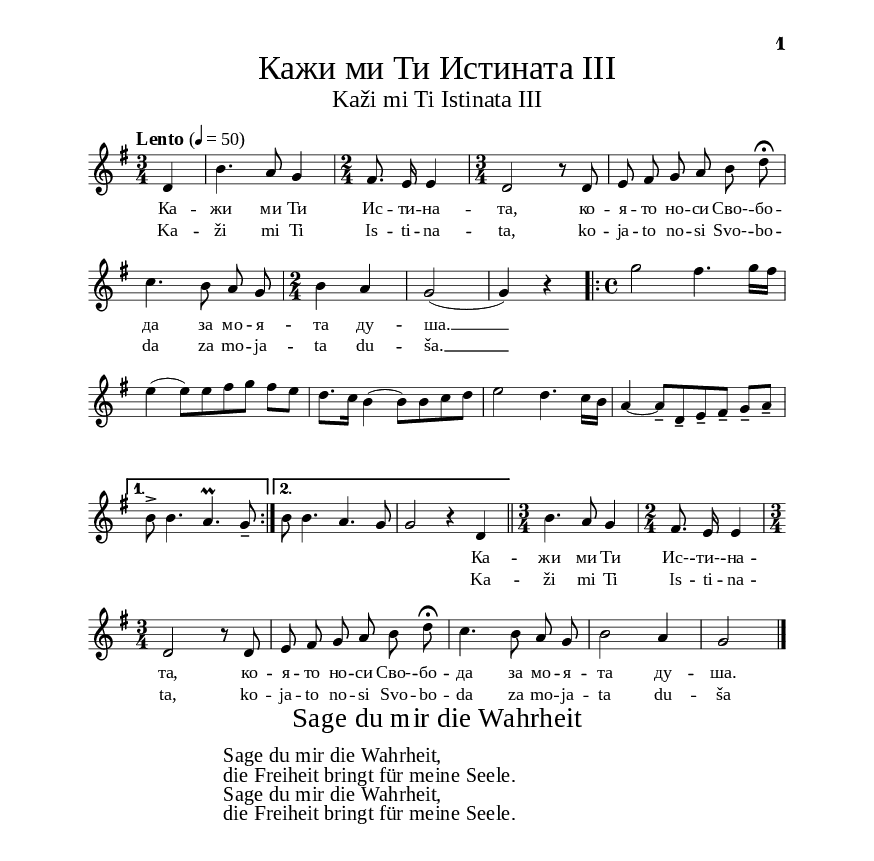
\version "2.24.2"

% include paper part and global functions
\include "include/globals.ily"

\bookpart {
  \label #'ref169_1
  \tocItem \markup "Кажи ми Ти Истината III – Kaži mi Ti Istinata III"
  \include "include/bookpart-paper.ily"
  \score {
    \include "include/score-layout.ily"

    \new Voice \absolute {
      \clef treble
      \key g \major
      \time 3/4
      \tempoFunc "Lento" 4 "50"
      \autoBeamOff
        
      \partial 4
      d'4 | % 2
      b'4.  a'8  g'4 | % 3
      \time 2/4  | % 3
      fis'8.  e'16  e'4 | % 4
      \time 3/4  | % 4
      d'2 r8  d'8 | % 5
      e'8  fis'8  g'8  a'8
      b'8  d''8 ^\fermata \break | % 6
      c''4.  b'8  a'8  g'8 | % 7
      \time 2/4  | % 7
      b'4  a'4 | % 8
      g'2 ( | % 9
      g'4 ) r4
      \repeat volta 2 {
        \time 4/4
        g''2  fis''4.  g''16 [
        fis''16 ] \break | % 11
        e''4 (  e''8 ) [  e''8
        fis''8  g''8 ]  fis''8 [  e''8 ] | % 12
        d''8. [  c''16 ]  b'4 (  b'8
        ) [  b'8  c''8  d''8 ] | % 13
        e''2  d''4.  c''16 [  b'16
        ] | % 14
        a'4 ~  a'8 -- [  d'8 --  e'8 --
        fis'8 -- ]  g'8 -- [  a'8 -- ] \break |
      }

      \alternative {
        {
          b'8 ->  b'4.  a'4.\prall g'8 --
        }
        {
          b'8  b'4.  a'4.  g'8
          g'2 r4  d'4 \bar "||"
        }
      }
      \time 3/4   b'4.  a'8  g'4 | \time 2/4
      fis'8.  e'16  e'4 \break \time 3/4  d'2 r8
      d'8  e'8  fis'8  g'8  a'8
      b'8  d''8 ^\fermata  c''4.  b'8
      a'8  g'8 |  b'2  a'4
      g'2 \bar "|."
    }
    \addlyrics {      Ка -- жи ми Ти Ис -- ти -- на -- та,
      ко -- я -- то но -- си "Сво-" -- бо --
      да за мо -- я -- та ду -- ша. __ ""

     \skip1 \skip1 \skip1 \skip1 \skip1 \skip1 \skip1 \skip1
      \skip1 \skip1 \skip1 \skip1 \skip1 \skip1 \skip1 \skip1 \skip1
      \skip1 \skip1 \skip1


      Ка -- жи ми Ти "Ис-" -- "ти-" --
      на -- та, ко -- я -- то но -- си "Сво-"
      -- бо -- да за мо -- я -- та ду --
      ша.}
    \addlyrics {      Ka -- ži mi Ti Is -- ti -- na -- ta,
      ko -- ja -- to no -- si "Svo-" -- bo --
      da za mo -- ja -- ta du -- ša. __ ""

      \skip1 \skip1 \skip1 \skip1 \skip1 \skip1 \skip1 \skip1
      \skip1 \skip1 \skip1 \skip1 \skip1 \skip1 \skip1 \skip1 \skip1
      \skip1 \skip1 \skip1


      Ka -- ži mi Ti Is -- ti --
      na -- ta, ko -- ja -- to no -- si Svo
      -- bo -- da za mo -- ja -- ta du --
      ša}

    \header {
      title = \titleFunc "Кажи ми Ти Истината III" "Kaži mi Ti Istinata III"
    }

    \midi{}

  } % score



  % include foreign translation(s) of the song
  \version "2.24.3"

\markup \fill-line { \fontsize #deTitleFontSize "Sage du mir die Wahrheit" }
\markup \null
\markup \null
\markup \fontsize #deCoupletFontSize {
  \hspace #17
  \override #`(baseline-skip . ,deCoupletBaselineSkip)

  \column {

    \line { " " Sage du mir die Wahrheit, }

\line { " " die Freiheit bringt für meine Seele.}

    \line { " " Sage du mir die Wahrheit, }

\line { " " die Freiheit bringt für meine Seele.}

  }
}


} % bookpart

% Più mosso
%
